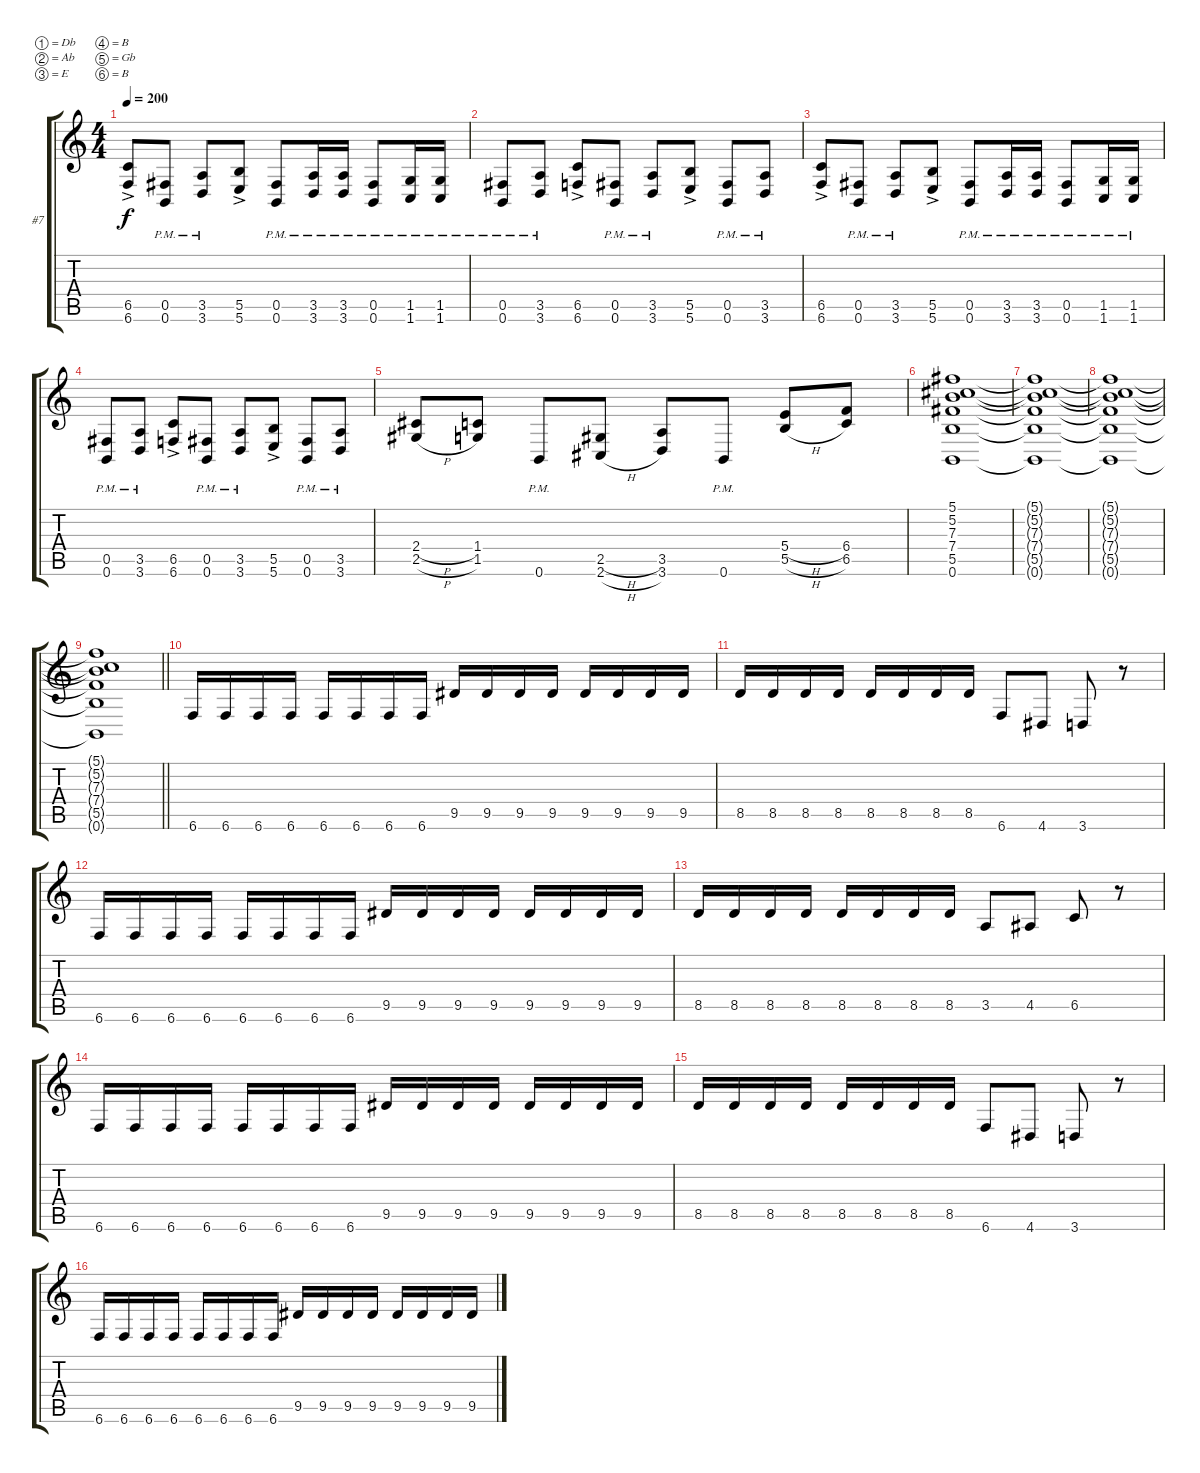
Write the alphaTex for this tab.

\bracketExtendMode groupsimilarinstruments
\firstSystemTrackNameOrientation horizontal
\otherSystemsTrackNameOrientation horizontal
\track ("Mick Thomson" "#7") {instrument distortionguitar}
\staff {score tabs}
\tuning (Db4 Ab3 E3 B2 Gb2 B1)
\ts (4 4)
\tempo 200
\clef g2
\ks c
(6.5{ac} 6.6{ac}).8{dy f} (0.5{pm} 0.6{pm}).8 (3.5{pm} 3.6{pm}).8 (5.5{ac} 5.6{ac}).8 (0.5{pm} 0.6{pm}).8 (3.5{pm} 3.6{pm}).16 (3.5{pm} 3.6{pm}).16 (0.5{pm} 0.6{pm}).8 (1.5{pm} 1.6{pm}).16 (1.5{pm} 1.6{pm}).16 |
(0.5{pm} 0.6{pm}).8 (3.5{pm} 3.6{pm}).8 (6.5{ac} 6.6{ac}).8 (0.5{pm} 0.6{pm}).8 (3.5{pm} 3.6{pm}).8 (5.5{ac} 5.6{ac}).8 (0.5{pm} 0.6{pm}).8 (3.5{pm} 3.6{pm}).8 |
(6.5{ac} 6.6{ac}).8 (0.5{pm} 0.6{pm}).8 (3.5{pm} 3.6{pm}).8 (5.5{ac} 5.6{ac}).8 (0.5{pm} 0.6{pm}).8 (3.5{pm} 3.6{pm}).16 (3.5{pm} 3.6{pm}).16 (0.5{pm} 0.6{pm}).8 (1.5{pm} 1.6{pm}).16 (1.5{pm} 1.6{pm}).16 |
(0.5{pm} 0.6{pm}).8 (3.5{pm} 3.6{pm}).8 (6.5{ac} 6.6{ac}).8 (0.5{pm} 0.6{pm}).8 (3.5{pm} 3.6{pm}).8 (5.5{ac} 5.6{ac}).8 (0.5{pm} 0.6{pm}).8 (3.5{pm} 3.6{pm}).8 |
(2.4{h} 2.5{h}).8 (1.4 1.5).8 0.6{pm}.8 (2.5{h} 2.6{h}).8 (3.5 3.6).8 0.6{pm}.8 (5.4{h} 5.5{h}).8 (6.4 6.5).8 |
(5.1 5.2 7.3 7.4 5.5 0.6).1 |
(5.1{t} 5.2{t} 7.3{t} 7.4{t} 5.5{t} 0.6{t}).1 |
(5.1{t} 5.2{t} 7.3{t} 7.4{t} 5.5{t} 0.6{t}).1 |
\barLineRight lightlight
(5.1{t} 5.2{t} 7.3{t} 7.4{t} 5.5{t} 0.6{t}).1 |
6.6.16 6.6.16 6.6.16 6.6.16 6.6.16 6.6.16 6.6.16 6.6.16 9.5.16 9.5.16 9.5.16 9.5.16 9.5.16 9.5.16 9.5.16 9.5.16 |
8.5.16 8.5.16 8.5.16 8.5.16 8.5.16 8.5.16 8.5.16 8.5.16 6.6.8 4.6.8 3.6.8 r.8 |
6.6.16 6.6.16 6.6.16 6.6.16 6.6.16 6.6.16 6.6.16 6.6.16 9.5.16 9.5.16 9.5.16 9.5.16 9.5.16 9.5.16 9.5.16 9.5.16 |
8.5.16 8.5.16 8.5.16 8.5.16 8.5.16 8.5.16 8.5.16 8.5.16 3.5.8 4.5.8 6.5.8 r.8 |
6.6.16 6.6.16 6.6.16 6.6.16 6.6.16 6.6.16 6.6.16 6.6.16 9.5.16 9.5.16 9.5.16 9.5.16 9.5.16 9.5.16 9.5.16 9.5.16 |
8.5.16 8.5.16 8.5.16 8.5.16 8.5.16 8.5.16 8.5.16 8.5.16 6.6.8 4.6.8 3.6.8 r.8 |
6.6.16 6.6.16 6.6.16 6.6.16 6.6.16 6.6.16 6.6.16 6.6.16 9.5.16 9.5.16 9.5.16 9.5.16 9.5.16 9.5.16 9.5.16 9.5.16
